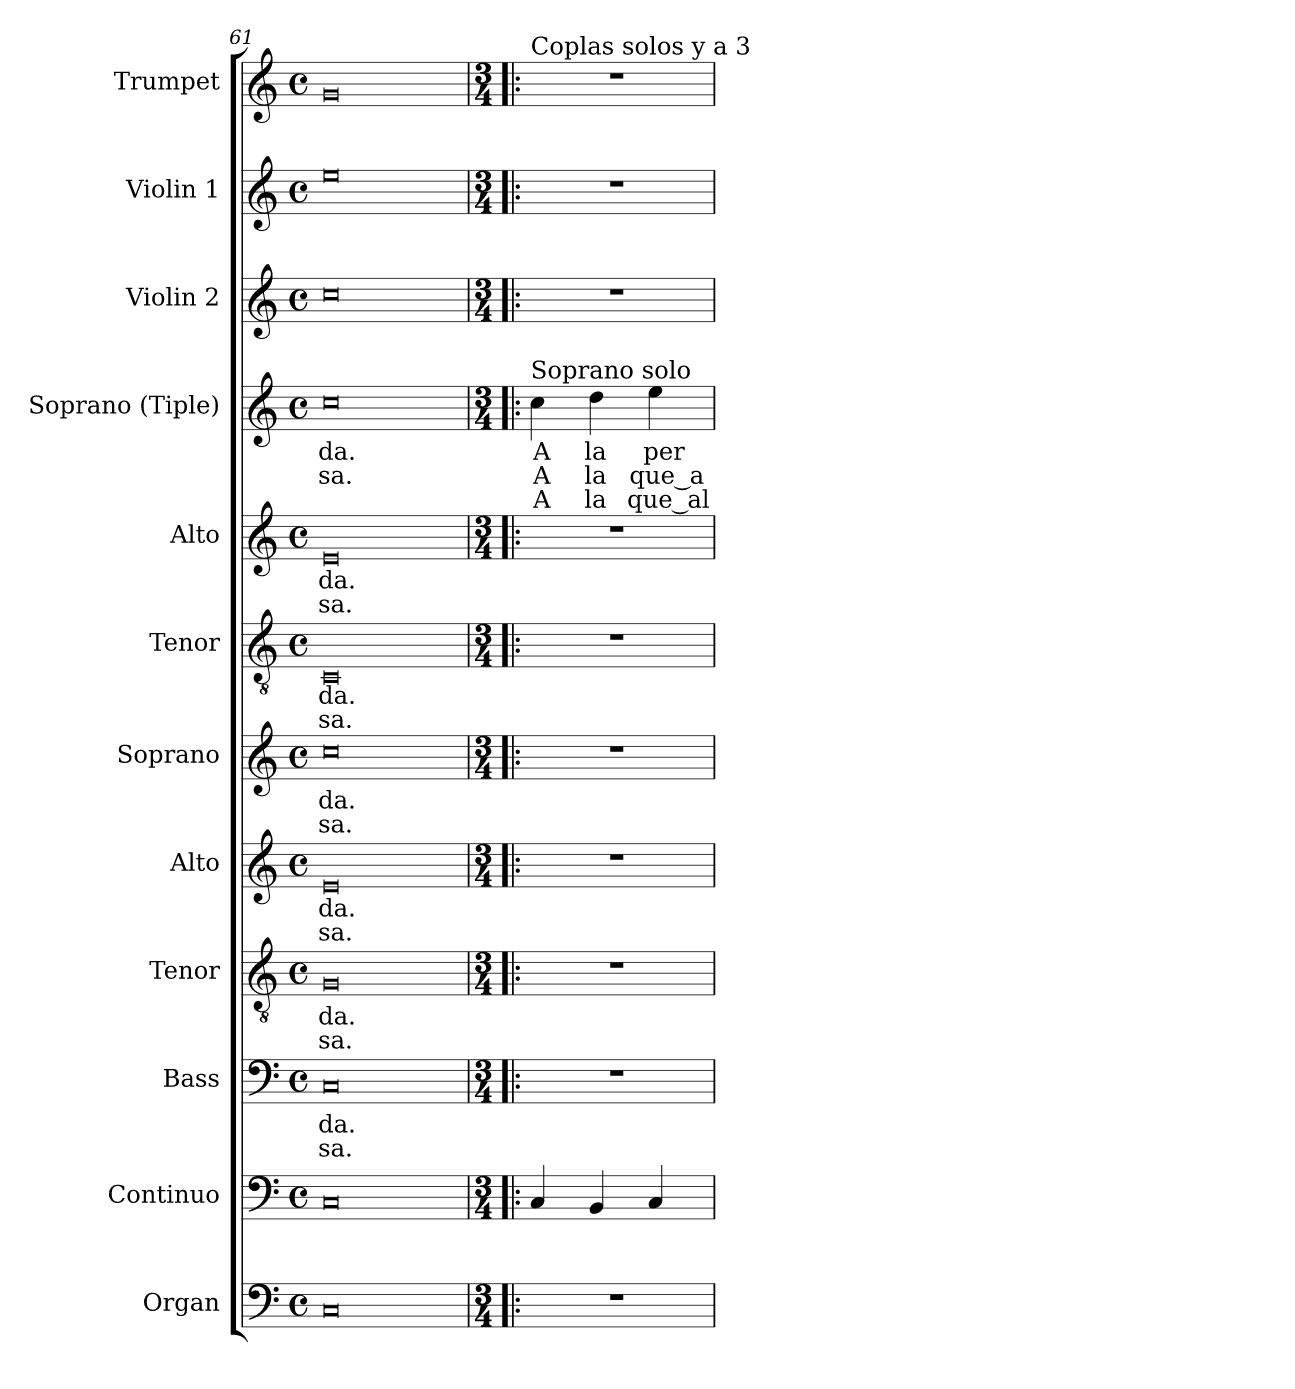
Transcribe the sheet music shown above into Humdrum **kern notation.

**kern	**kern	**kern	**text	**text	**kern	**text	**text	**kern	**text	**text	**kern	**text	**text	**kern	**text	**text	**kern	**text	**text	**kern	**text	**text	**text	**kern	**kern	**kern
*part12	*part11	*part10	*part10	*part10	*part9	*part9	*part9	*part8	*part8	*part8	*part7	*part7	*part7	*part6	*part6	*part6	*part5	*part5	*part5	*part4	*part4	*part4	*part4	*part3	*part2	*part1
*staff12	*staff11	*staff10	*staff10	*staff10	*staff9	*staff9	*staff9	*staff8	*staff8	*staff8	*staff7	*staff7	*staff7	*staff6	*staff6	*staff6	*staff5	*staff5	*staff5	*staff4	*staff4	*staff4	*staff4	*staff3	*staff2	*staff1
*I"Organ	*I"Continuo	*I"Bass	*	*	*I"Tenor	*	*	*I"Alto	*	*	*I"Soprano	*	*	*I"Tenor	*	*	*I"Alto	*	*	*I"Soprano (Tiple)	*	*	*	*I"Violin 2	*I"Violin 1	*I"Trumpet
*I'Org.	*I'Cont.	*I'B.	*	*	*I'T.	*	*	*I'A.	*	*	*I'S.	*	*	*I'T.	*	*	*I'A.	*	*	*I'S.	*	*	*	*I'Vln. 2	*I'Vln. 1	*I'Tpt.
*clefF4	*clefF4	*clefF4	*	*	*clefGv2	*	*	*clefG2	*	*	*clefG2	*	*	*clefGv2	*	*	*clefG2	*	*	*clefG2	*	*	*	*clefG2	*clefG2	*clefG2
*	*	*	*	*	*ITrd7c12	*	*	*	*	*	*	*	*	*ITrd7c12	*	*	*	*	*	*	*	*	*	*	*	*
*k[]	*k[]	*k[]	*	*	*k[]	*	*	*k[]	*	*	*k[]	*	*	*k[]	*	*	*k[]	*	*	*k[]	*	*	*	*k[]	*k[]	*k[]
*C:	*C:	*C:	*	*	*C:	*	*	*C:	*	*	*C:	*	*	*C:	*	*	*C:	*	*	*C:	*	*	*	*C:	*C:	*C:
*M4/4	*M4/4	*M4/4	*	*	*M4/4	*	*	*M4/4	*	*	*M4/4	*	*	*M4/4	*	*	*M4/4	*	*	*M4/4	*	*	*	*M4/4	*M4/4	*M4/4
*met(c)	*met(c)	*met(c)	*	*	*met(c)	*	*	*met(c)	*	*	*met(c)	*	*	*met(c)	*	*	*met(c)	*	*	*met(c)	*	*	*	*met(c)	*met(c)	*met(c)
=61	=61	=61	=61	=61	=61	=61	=61	=61	=61	=61	=61	=61	=61	=61	=61	=61	=61	=61	=61	=61	=61	=61	=61	=61	=61	=61
!	!	!	!LO:LY:b:color=#000000	!LO:LY:b:color=#000000	!	!	!	!	!	!	!	!	!	!	!	!	!	!	!	!	!	!	!	!	!	!
!	!	!	!	!	!	!LO:LY:b:color=#000000	!LO:LY:b:color=#000000	!	!	!	!	!	!	!	!	!	!	!	!	!	!	!	!	!	!	!
!	!	!	!	!	!	!	!	!	!LO:LY:b:color=#000000	!LO:LY:b:color=#000000	!	!	!	!	!	!	!	!	!	!	!	!	!	!	!	!
!	!	!	!	!	!	!	!	!	!	!	!	!LO:LY:b:color=#000000	!LO:LY:b:color=#000000	!	!	!	!	!	!	!	!	!	!	!	!	!
!	!	!	!	!	!	!	!	!	!	!	!	!	!	!	!LO:LY:b:color=#000000	!LO:LY:b:color=#000000	!	!	!	!	!	!	!	!	!	!
!	!	!	!	!	!	!	!	!	!	!	!	!	!	!	!	!	!	!LO:LY:b:color=#000000	!LO:LY:b:color=#000000	!	!	!	!	!	!	!
!	!	!	!	!	!	!	!	!	!	!	!	!	!	!	!	!	!	!	!	!	!LO:LY:b:color=#000000	!LO:LY:b:color=#000000	!	!	!	!
0Ci	0Ci	0Ci	-da.	-sa.	0GGi	-da.	-sa.	0ei	-da.	-sa.	0cci	-da.	-sa.	0CCi	-da.	-sa.	0ei	-da.	-sa.	0cci	-da.	-sa.	.	0cci	0eei	0gi
!!LO:PB:g=z
=62!|:	=62!|:	=62!|:	=62!|:	=62!|:	=62!|:	=62!|:	=62!|:	=62!|:	=62!|:	=62!|:	=62!|:	=62!|:	=62!|:	=62!|:	=62!|:	=62!|:	=62!|:	=62!|:	=62!|:	=62!|:	=62!|:	=62!|:	=62!|:	=62!|:	=62!|:	=62!|:
*M3/4	*M3/4	*M3/4	*	*	*M3/4	*	*	*M3/4	*	*	*M3/4	*	*	*M3/4	*	*	*M3/4	*	*	*M3/4	*	*	*	*M3/4	*M3/4	*M3/4
!LO:N:vis=1	!	!LO:N:vis=1	!	!	!LO:N:vis=1	!	!	!LO:N:vis=1	!	!	!LO:N:vis=1	!	!	!LO:N:vis=1	!	!	!LO:N:vis=1	!	!	!	!	!	!	!	!	!
!	!	!	!	!	!	!	!	!	!	!	!	!	!	!	!	!	!	!	!	!	!	!	!	!	!	!LO:TX:a:t=Coplas solos y a 3
!	!	!	!	!	!	!	!	!	!	!	!	!	!	!	!	!	!	!	!	!LO:TX:a:t=Soprano solo	!	!	!	!	!	!
!	!	!	!	!	!	!	!	!	!	!	!	!	!	!	!	!	!	!	!	!	!LO:LY:b:color=#000000	!LO:LY:b:color=#000000	!LO:LY:b:color=#000000	!LO:N:vis=1	!LO:N:vis=1	!LO:N:vis=1
2.r	4Ci/	2.r	.	.	2.r	.	.	2.r	.	.	2.r	.	.	2.r	.	.	2.r	.	.	4cci\	A	A	A	2.r	2.r	2.r
!	!	!	!	!	!	!	!	!	!	!	!	!	!	!	!	!	!	!	!	!	!LO:LY:b:color=#000000	!LO:LY:b:color=#000000	!LO:LY:b:color=#000000	!	!	!
.	4BBi/	.	.	.	.	.	.	.	.	.	.	.	.	.	.	.	.	.	.	4ddi\	la	la	la	.	.	.
!	!	!	!	!	!	!	!	!	!	!	!	!	!	!	!	!	!	!	!	!	!LO:LY:b:color=#000000	!LO:LY:b:color=#000000	!LO:LY:b:color=#000000	!	!	!
.	4Ci/	.	.	.	.	.	.	.	.	.	.	.	.	.	.	.	.	.	.	4eei\	per-	que_a-	que_al	.	.	.
=	=	=	=	=	=	=	=	=	=	=	=	=	=	=	=	=	=	=	=	=	=	=	=	=	=	=
*-	*-	*-	*-	*-	*-	*-	*-	*-	*-	*-	*-	*-	*-	*-	*-	*-	*-	*-	*-	*-	*-	*-	*-	*-	*-	*-
